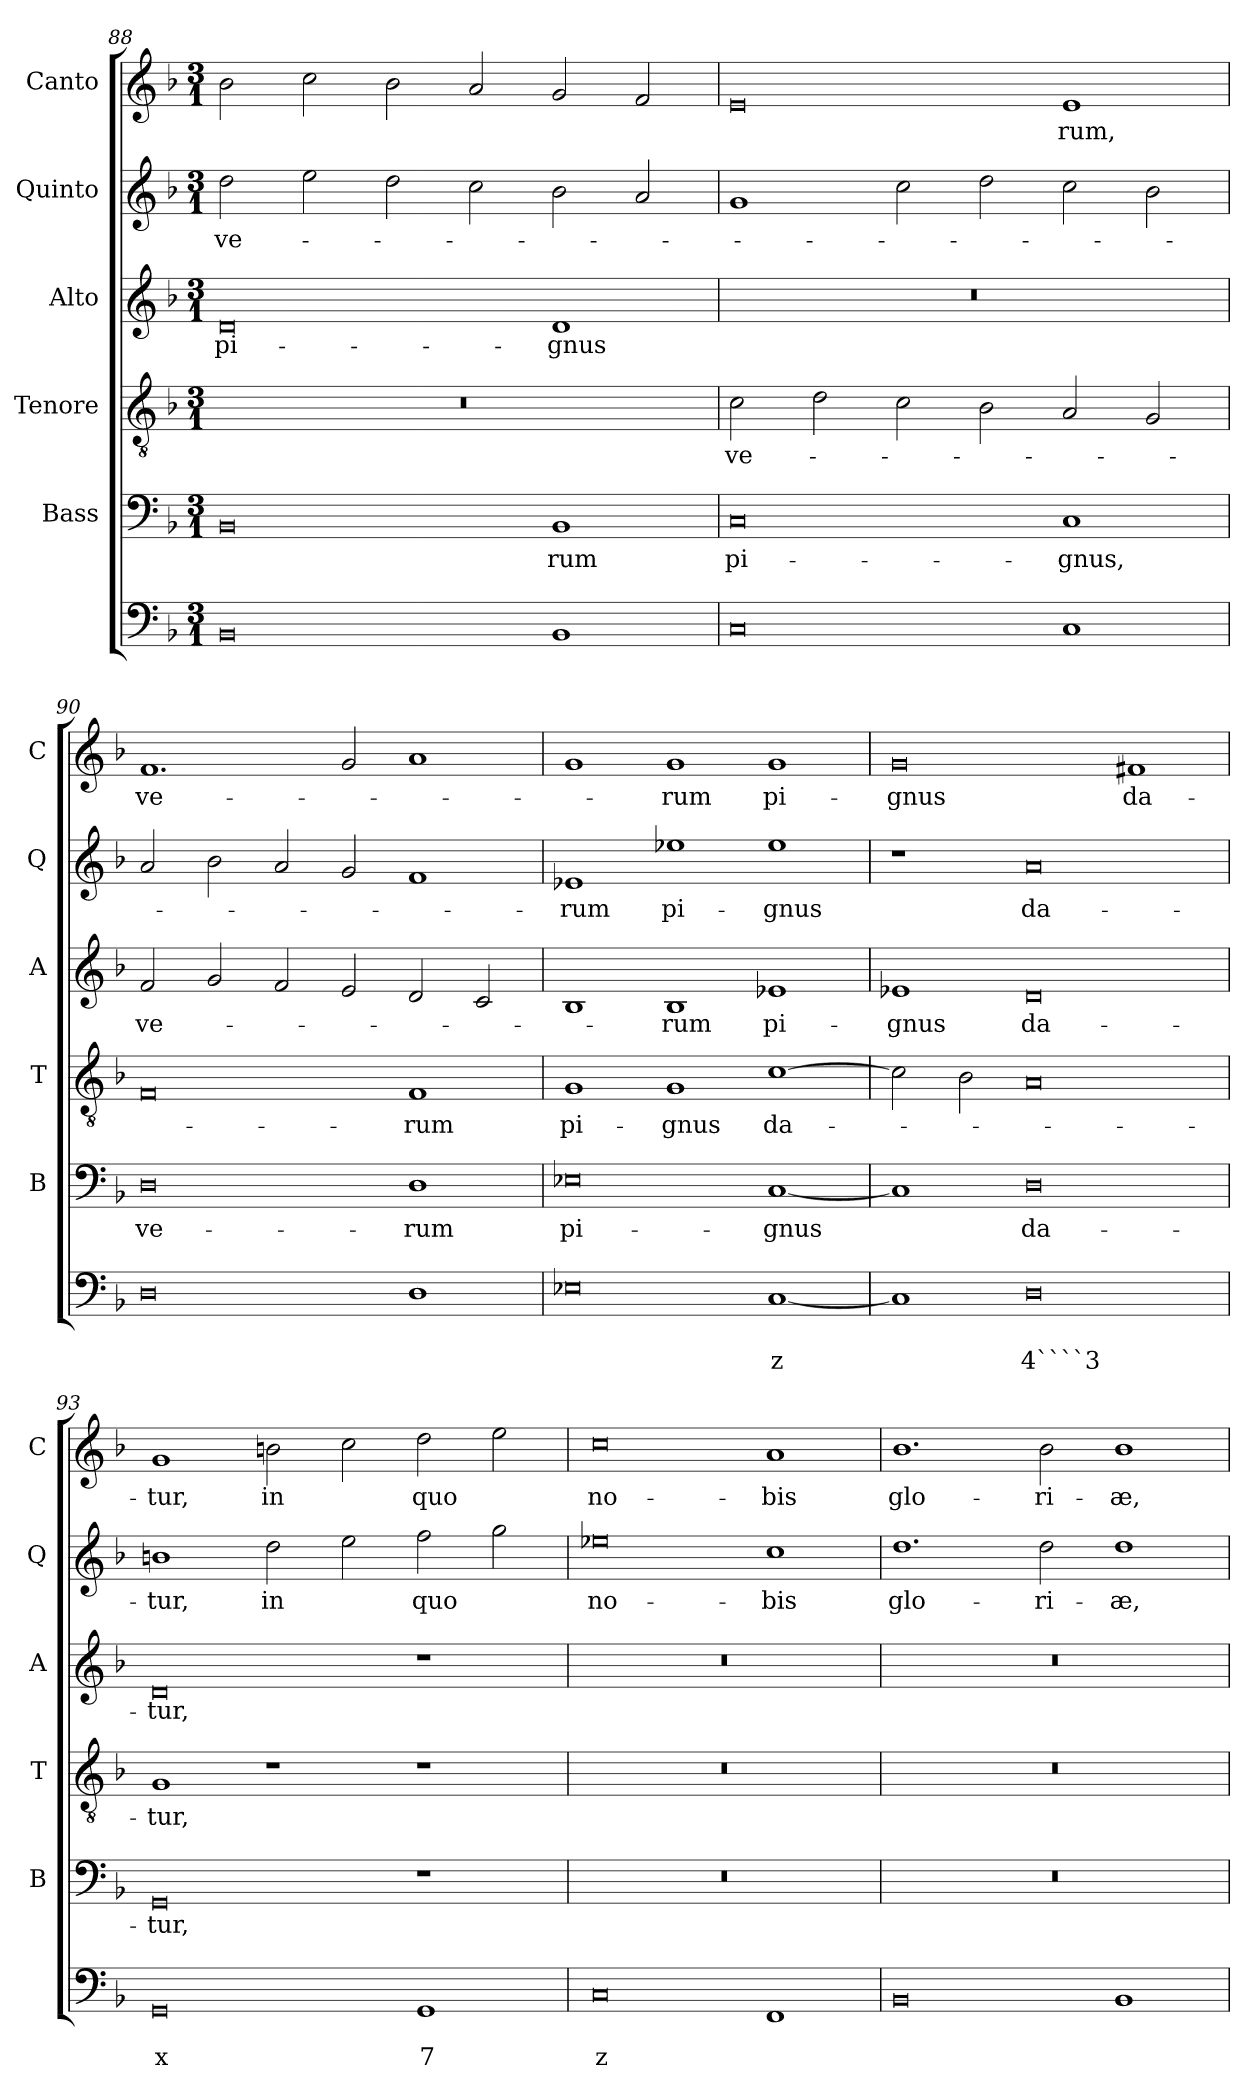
**kern	**text	**text	**kern	**text	**kern	**text	**kern	**text	**kern	**text	**kern	**text
*part6	*part6	*part6	*part5	*part5	*part4	*part4	*part3	*part3	*part2	*part2	*part1	*part1
*staff6	*staff6	*staff6	*staff5	*staff5	*staff4	*staff4	*staff3	*staff3	*staff2	*staff2	*staff1	*staff1
*	*	*	*I"Bass	*	*I"Tenore	*	*I"Alto	*	*I"Quinto	*	*I"Canto	*
*	*	*	*I'B	*	*I'T	*	*I'A	*	*I'Q	*	*I'C	*
!!LO:PB:g=z
*clefF4	*	*	*clefF4	*	*clefGv2	*	*clefG2	*	*clefG2	*	*clefG2	*
*k[b-]	*	*	*k[b-]	*	*k[b-]	*	*k[b-]	*	*k[b-]	*	*k[b-]	*
*F:	*	*	*F:	*	*F:	*	*F:	*	*F:	*	*F:	*
*M3/1	*	*	*M3/1	*	*M3/1	*	*M3/1	*	*M3/1	*	*M3/1	*
=88	=88	=88	=88	=88	=88	=88	=88	=88	=88	=88	=88	=88
!	!	!	!	!	!	!	!	!LO:LY:b	!	!LO:LY:b	!	!
0BB-	.	.	0BB-	.	0.r	.	0d	pi-	2dd\	ve-	2b-\	.
.	.	.	.	.	.	.	.	.	2ee\	.	2cc\	.
.	.	.	.	.	.	.	.	.	2dd\	.	2b-\	.
.	.	.	.	.	.	.	.	.	2cc\	.	2a/	.
!	!	!	!	!LO:LY:b	!	!	!	!LO:LY:b	!	!	!	!
1BB-	.	.	1BB-	-rum	.	.	1d	-gnus	2b-\	.	2g/	.
.	.	.	.	.	.	.	.	.	2a/	.	2f/	.
=89	=89	=89	=89	=89	=89	=89	=89	=89	=89	=89	=89	=89
!	!	!	!	!LO:LY:b	!	!LO:LY:b	!	!	!	!	!	!
0C	.	.	0C	pi-	2c\	ve-	0.r	.	1g	.	0e	.
.	.	.	.	.	2d\	.	.	.	.	.	.	.
.	.	.	.	.	2c\	.	.	.	2cc\	.	.	.
.	.	.	.	.	2B-\	.	.	.	2dd\	.	.	.
!	!	!	!	!LO:LY:b	!	!	!	!	!	!	!	!LO:LY:b
1C	.	.	1C	-gnus,	2A/	.	.	.	2cc\	.	1e	-rum,
.	.	.	.	.	2G/	.	.	.	2b-\	.	.	.
=90	=90	=90	=90	=90	=90	=90	=90	=90	=90	=90	=90	=90
!	!	!	!	!LO:LY:b	!	!	!	!LO:LY:b	!	!	!	!LO:LY:b
0D	.	.	0D	ve-	0F	.	2f/	ve-	2a/	.	1.f	ve-
.	.	.	.	.	.	.	2g/	.	2b-\	.	.	.
.	.	.	.	.	.	.	2f/	.	2a/	.	.	.
.	.	.	.	.	.	.	2e/	.	2g/	.	2g/	.
!	!	!	!	!LO:LY:b	!	!LO:LY:b	!	!	!	!	!	!
1D	.	.	1D	-rum	1F	-rum	2d/	.	1f	.	1a	.
.	.	.	.	.	.	.	2c/	.	.	.	.	.
=91	=91	=91	=91	=91	=91	=91	=91	=91	=91	=91	=91	=91
!	!	!	!	!LO:LY:b	!	!LO:LY:b	!	!	!	!LO:LY:b	!	!
0E-X	.	.	0E-X	pi-	1G	pi-	1B-	.	1e-X	-rum	1g	.
!	!	!	!	!	!	!LO:LY:b	!	!LO:LY:b	!	!LO:LY:b	!	!LO:LY:b
.	.	.	.	.	1G	-gnus	1B-	-rum	1ee-X	pi-	1g	-rum
!	!	!LO:LY:b	!	!LO:LY:b	!	!LO:LY:b	!	!LO:LY:b	!	!LO:LY:b	!	!LO:LY:b
[1C	.	z	[1C	-gnus	[1c	da-	1e-X	pi-	1ee-	-gnus	1g	pi-
=92	=92	=92	=92	=92	=92	=92	=92	=92	=92	=92	=92	=92
!	!	!	!	!	!	!	!	!LO:LY:b	!	!	!	!LO:LY:b
1C]	.	.	1C]	.	2c\]	.	1e-X	-gnus	1r	.	0g	-gnus
.	.	.	.	.	2B-\	.	.	.	.	.	.	.
!	!	!LO:LY:b	!	!LO:LY:b	!	!	!	!LO:LY:b	!	!LO:LY:b	!	!
0D	.	4````3	0D	da-	0A	.	0d	da-	0a	da-	.	.
!	!	!	!	!	!	!	!	!	!	!	!	!LO:LY:b
.	.	.	.	.	.	.	.	.	.	.	1f#X	da-
=93	=93	=93	=93	=93	=93	=93	=93	=93	=93	=93	=93	=93
!	!	!LO:LY:b	!	!LO:LY:b	!	!LO:LY:b	!	!LO:LY:b	!	!LO:LY:b	!	!LO:LY:b
0GG	.	x	0GG	-tur,	1G	-tur,	0d	-tur,	1bn	-tur,	1g	-tur,
!	!	!	!	!	!	!	!	!	!	!LO:LY:b	!	!LO:LY:b
.	.	.	.	.	1r	.	.	.	2dd\	in	2bn\	in
.	.	.	.	.	.	.	.	.	2ee\	.	2cc\	.
!	!	!LO:LY:b	!	!	!	!	!	!	!	!LO:LY:b	!	!LO:LY:b
1GG	.	7	1r	.	1r	.	1r	.	2ff\	quo	2dd\	quo
.	.	.	.	.	.	.	.	.	2gg\	.	2ee\	.
!!LO:LB:g=z
=94	=94	=94	=94	=94	=94	=94	=94	=94	=94	=94	=94	=94
!	!	!LO:LY:b	!	!	!	!	!	!	!	!LO:LY:b	!	!LO:LY:b
0C	.	z	0.r	.	0.r	.	0.r	.	0ee-X	no-	0cc	no-
!	!	!	!	!	!	!	!	!	!	!LO:LY:b	!	!LO:LY:b
1FF	.	.	.	.	.	.	.	.	1cc	-bis	1a	-bis
=95	=95	=95	=95	=95	=95	=95	=95	=95	=95	=95	=95	=95
!	!	!	!	!	!	!	!	!	!	!LO:LY:b	!	!LO:LY:b
0BB-	.	.	0.r	.	0.r	.	0.r	.	1.dd	glo-	1.b-	glo-
!	!	!	!	!	!	!	!	!	!	!LO:LY:b	!	!LO:LY:b
.	.	.	.	.	.	.	.	.	2dd\	-ri-	2b-\	-ri-
!	!	!	!	!	!	!	!	!	!	!LO:LY:b	!	!LO:LY:b
1BB-	.	.	.	.	.	.	.	.	1dd	-æ,	1b-	-æ,
=	=	=	=	=	=	=	=	=	=	=	=	=
*-	*-	*-	*-	*-	*-	*-	*-	*-	*-	*-	*-	*-
